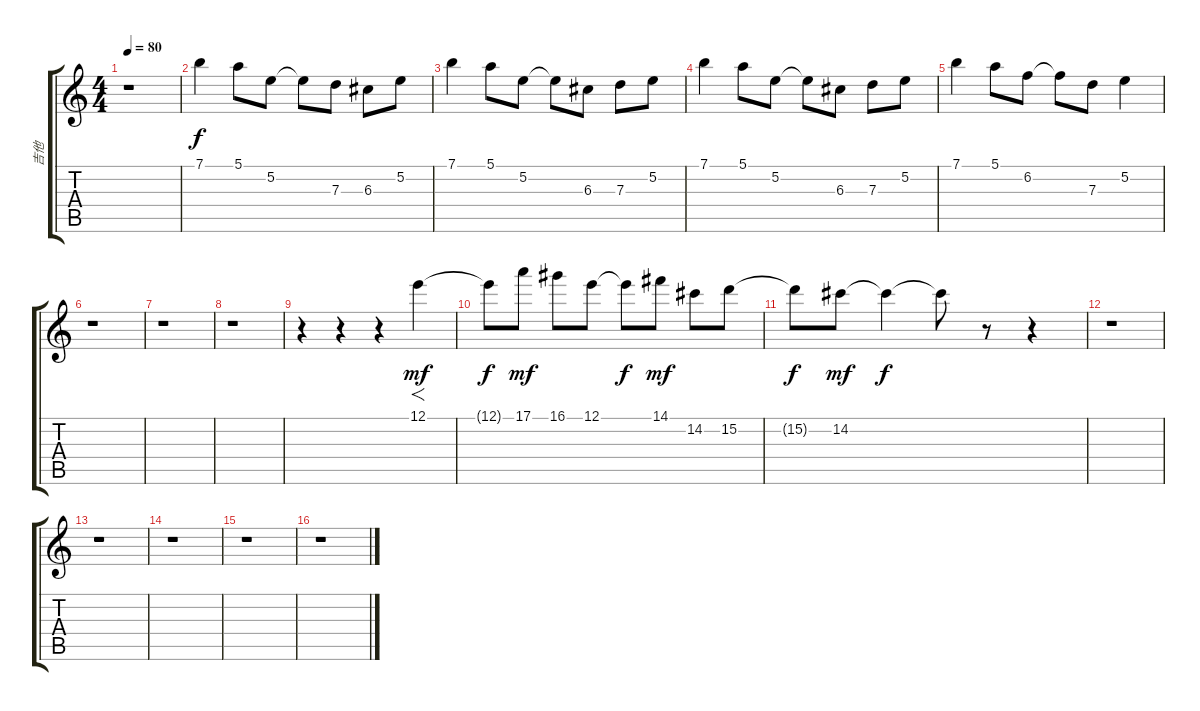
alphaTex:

\track ("吉他" "吉他") {instrument distortionguitar}
\staff {score tabs}
\tuning (E4 B3 G3 D3 A2 E2) {hide}
\ts (4 4)
\tempo 80
\clef g2
\ks c
r.1{dy f instrument distortionguitar} |
7.1.4{volume 15} 5.1.8 5.2.8 5.2{t}.8 7.3.8 6.3.8 5.2.8 |
7.1.4 5.1.8 5.2.8 5.2{t}.8 6.3.8 7.3.8 5.2.8 |
7.1.4 5.1.8 5.2.8 5.2{t}.8 6.3.8 7.3.8 5.2.8 |
7.1.4 5.1.8 6.2.8 6.2{t}.8 7.3.8 5.2.4 |
r.1 |
r.1 |
r.1 |
r.4 r.4 r.4 12.1.4{f dy mf volume 13} |
12.1{t}.8{dy f} 17.1.8{dy mf} 16.1.8 12.1.8 12.1{t}.8{dy f} 14.1.8{dy mf} 14.2.8 15.2.8 |
15.2{t}.8{dy f} 14.2.8{dy mf} 14.2{t}.4{dy f} 14.2{t}.8 r.8 r.4 |
r.1 |
r.1 |
r.1 |
r.1 |
r.1
